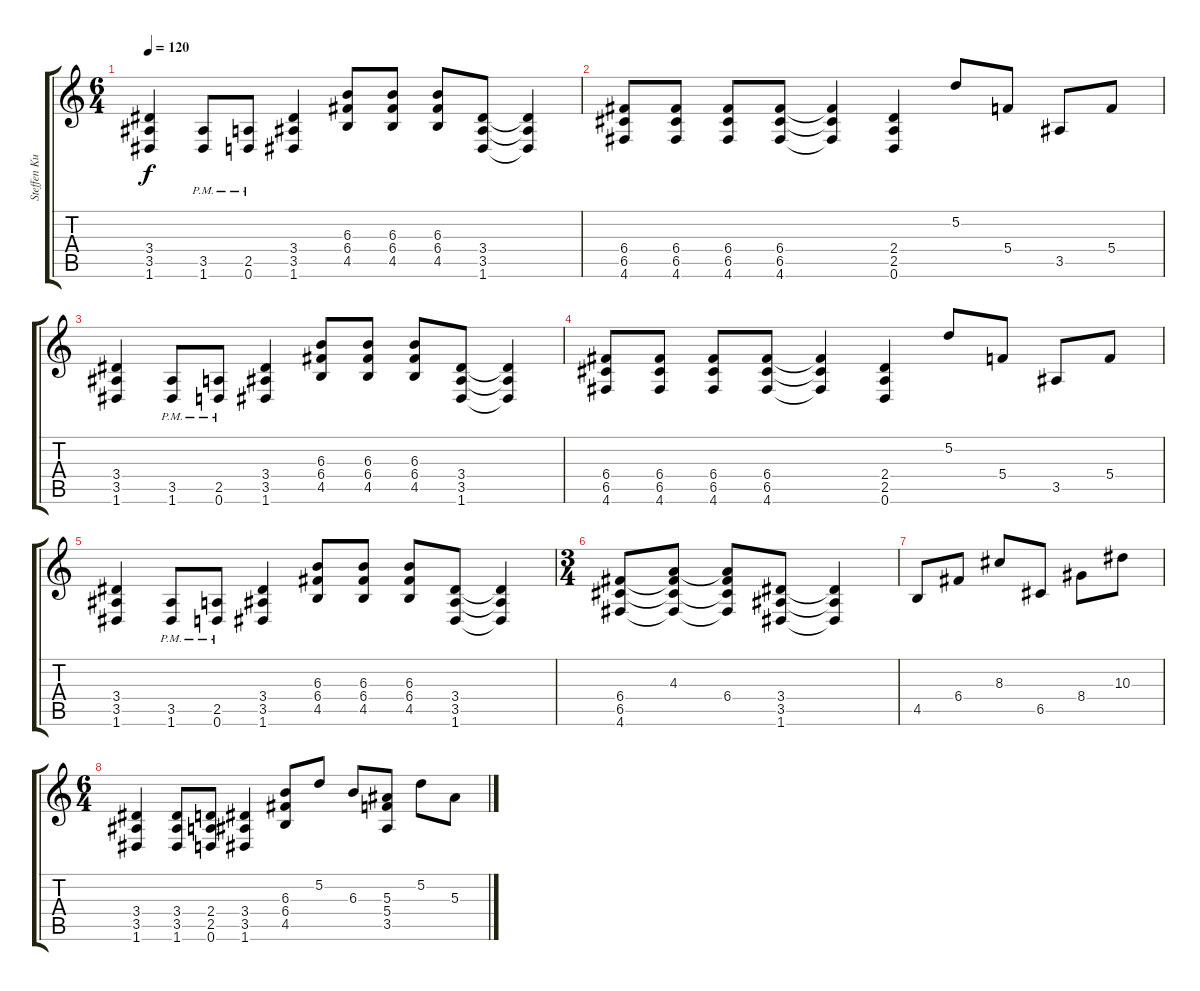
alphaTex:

\track ("Steffen Kummerer  - guitar" "Steffen Ku") {instrument distortionguitar}
\staff {score tabs}
\tuning (D4 A3 F3 C3 G2 D2) {hide}
\ts (6 4)
\tempo 120
\clef g2
\ks c
(3.4 3.5 1.6).4{dy f} (3.5{pm} 1.6{pm}).8 (2.5{pm} 0.6{pm}).8 (3.4 3.5 1.6).4 (6.3 6.4 4.5).8 (6.3 6.4 4.5).8 (6.3 6.4 4.5).8 (3.4 3.5 1.6).8 (3.4{t} 3.5{t} 1.6{t}).4 |
(6.4 6.5 4.6).8 (6.4 6.5 4.6).8 (6.4 6.5 4.6).8 (6.4 6.5 4.6).8 (6.4{t} 6.5{t} 4.6{t}).4 (2.4 2.5 0.6).4 5.2.8 5.4.8 3.5.8 5.4.8 |
(3.4 3.5 1.6).4 (3.5{pm} 1.6{pm}).8 (2.5{pm} 0.6{pm}).8 (3.4 3.5 1.6).4 (6.3 6.4 4.5).8 (6.3 6.4 4.5).8 (6.3 6.4 4.5).8 (3.4 3.5 1.6).8 (3.4{t} 3.5{t} 1.6{t}).4 |
(6.4 6.5 4.6).8 (6.4 6.5 4.6).8 (6.4 6.5 4.6).8 (6.4 6.5 4.6).8 (6.4{t} 6.5{t} 4.6{t}).4 (2.4 2.5 0.6).4 5.2.8 5.4.8 3.5.8 5.4.8 |
(3.4 3.5 1.6).4 (3.5{pm} 1.6{pm}).8 (2.5{pm} 0.6{pm}).8 (3.4 3.5 1.6).4 (6.3 6.4 4.5).8 (6.3 6.4 4.5).8 (6.3 6.4 4.5).8 (3.4 3.5 1.6).8 (3.4{t} 3.5{t} 1.6{t}).4 |
\ts (3 4)
(6.4 6.5 4.6).8 (4.3 6.4{t} 6.5{t} 4.6{t}).8 (4.3{t} 6.4 6.5{t} 4.6{t}).8 (3.4 3.5 1.6).8 (3.4{t} 3.5{t} 1.6{t}).4 |
4.5.8 6.4.8 8.3.8 6.5.8 8.4.8 10.3.8 |
\ts (6 4)
(3.4 3.5 1.6).4 (3.4 3.5 1.6).8 (2.4 2.5 0.6).8 (3.4 3.5 1.6).4 (6.3 6.4 4.5).8 5.2.8 6.3.8 (5.3 5.4 3.5).8 5.2.8 5.3.8
